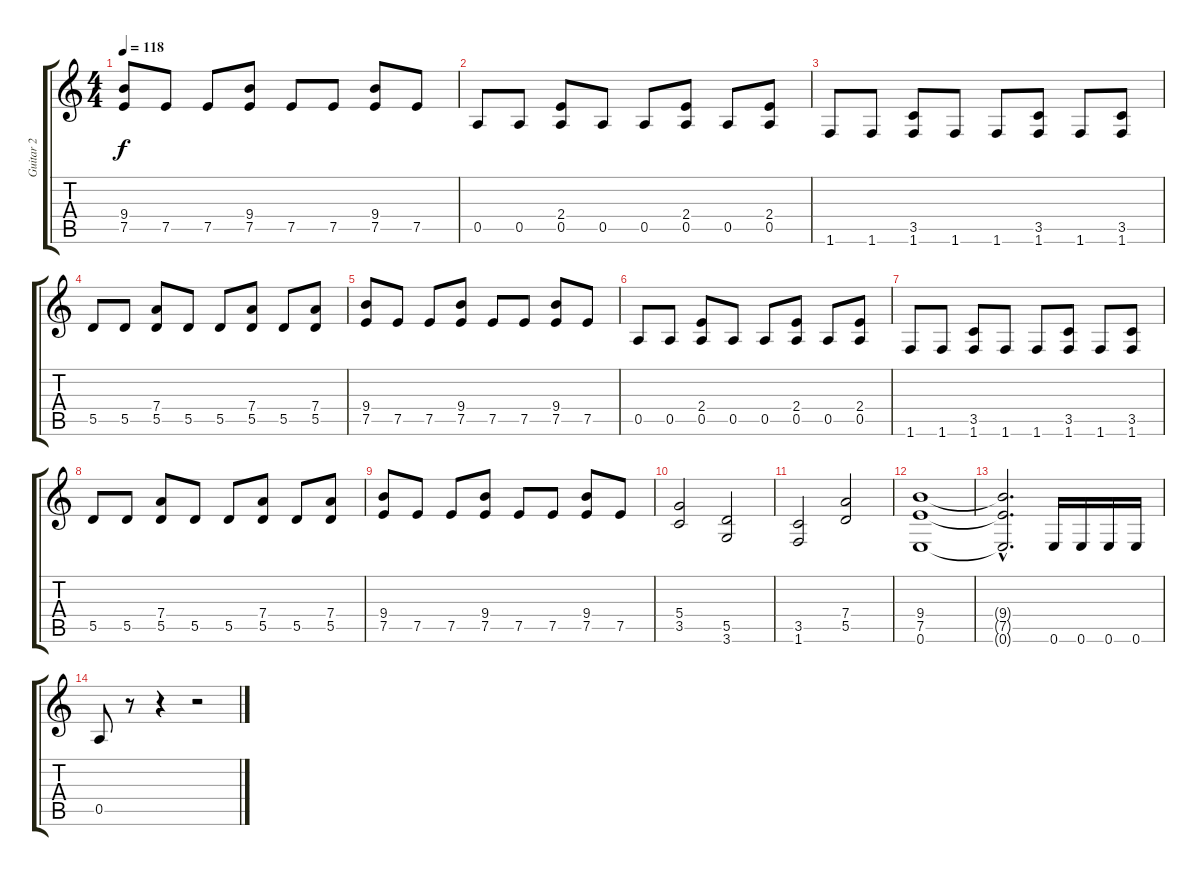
\track ("Guitar 2" "Guitar 2") {instrument distortionguitar}
\staff {score tabs}
\tuning (E4 B3 G3 D3 A2 E2) {hide}
\ts (4 4)
\tempo 118
\clef g2
\ks c
(9.4 7.5).8{dy f} 7.5.8 7.5.8 (9.4 7.5).8 7.5.8 7.5.8 (9.4 7.5).8 7.5.8 |
0.5.8 0.5.8 (2.4 0.5).8 0.5.8 0.5.8 (2.4 0.5).8 0.5.8 (2.4 0.5).8 |
1.6.8 1.6.8 (3.5 1.6).8 1.6.8 1.6.8 (3.5 1.6).8 1.6.8 (3.5 1.6).8 |
5.5.8 5.5.8 (7.4 5.5).8 5.5.8 5.5.8 (7.4 5.5).8 5.5.8 (7.4 5.5).8 |
(9.4 7.5).8 7.5.8 7.5.8 (9.4 7.5).8 7.5.8 7.5.8 (9.4 7.5).8 7.5.8 |
0.5.8 0.5.8 (2.4 0.5).8 0.5.8 0.5.8 (2.4 0.5).8 0.5.8 (2.4 0.5).8 |
1.6.8 1.6.8 (3.5 1.6).8 1.6.8 1.6.8 (3.5 1.6).8 1.6.8 (3.5 1.6).8 |
5.5.8 5.5.8 (7.4 5.5).8 5.5.8 5.5.8 (7.4 5.5).8 5.5.8 (7.4 5.5).8 |
(9.4 7.5).8 7.5.8 7.5.8 (9.4 7.5).8 7.5.8 7.5.8 (9.4 7.5).8 7.5.8 |
(5.4 3.5).2 (5.5 3.6).2 |
(3.5 1.6).2 (7.4 5.5).2 |
(9.4 7.5 0.6).1 |
(9.4{hac t} 7.5{hac t} 0.6{hac t}).2{d} 0.6.16 0.6.16 0.6.16 0.6.16 |
0.5.8 r.8 r.4 r.2
